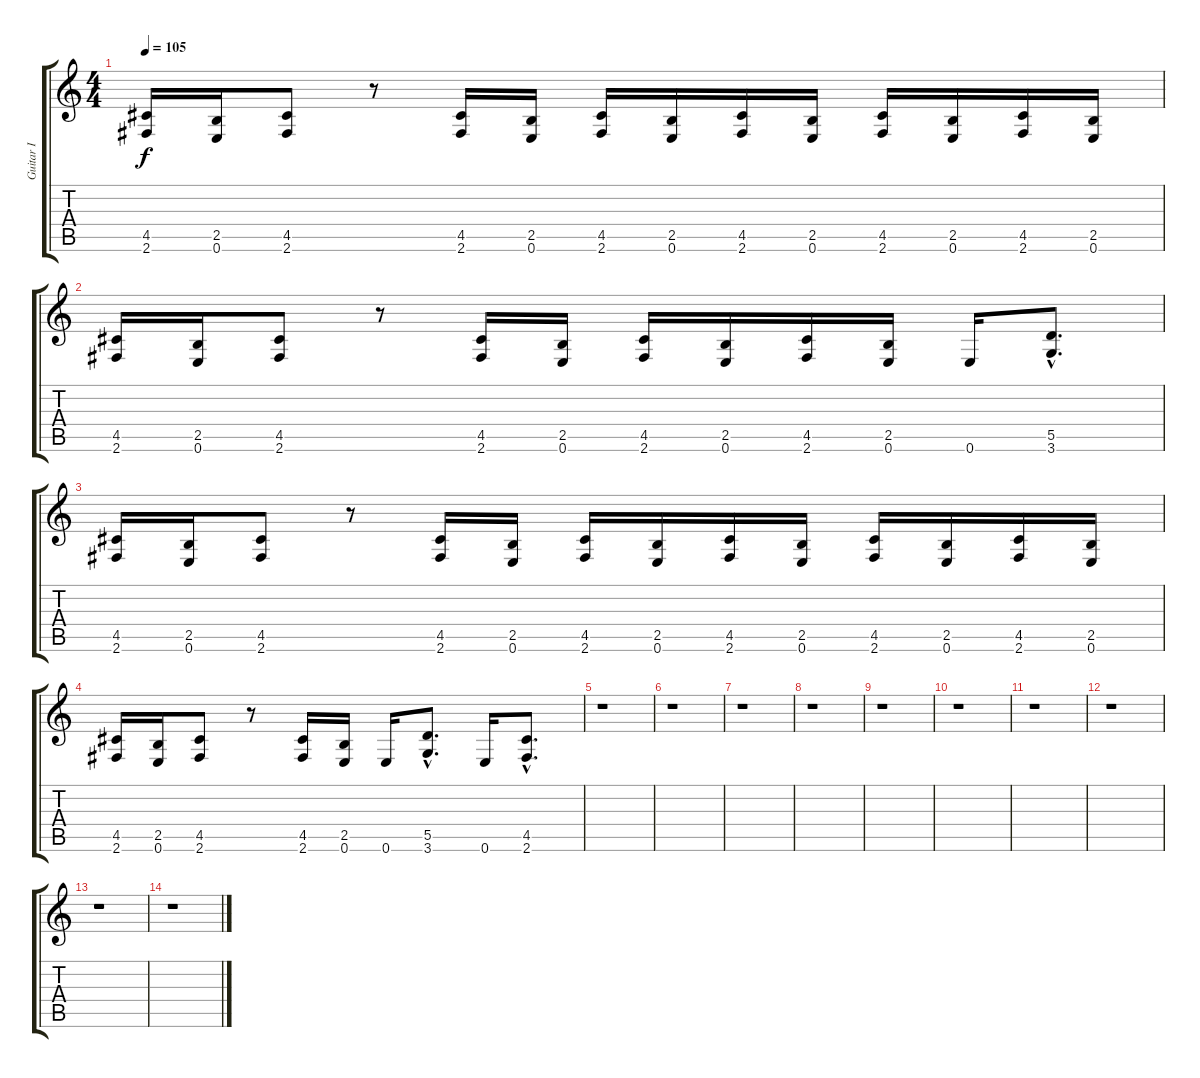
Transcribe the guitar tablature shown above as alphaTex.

\track ("Guitar I" "Guitar I") {instrument overdrivenguitar}
\staff {score tabs}
\tuning (E4 B3 G3 D3 A2 E2) {hide}
\ts (4 4)
\tempo 105
\clef g2
\ks c
(4.5 2.6).16{dy f} (2.5 0.6).16 (4.5 2.6).8 r.8 (4.5 2.6).16 (2.5 0.6).16 (4.5 2.6).16 (2.5 0.6).16 (4.5 2.6).16 (2.5 0.6).16 (4.5 2.6).16 (2.5 0.6).16 (4.5 2.6).16 (2.5 0.6).16 |
(4.5 2.6).16 (2.5 0.6).16 (4.5 2.6).8 r.8 (4.5 2.6).16 (2.5 0.6).16 (4.5 2.6).16 (2.5 0.6).16 (4.5 2.6).16 (2.5 0.6).16 0.6.16{instrument electricguitarmuted} (5.5{hac} 3.6{hac}).8{d instrument overdrivenguitar} |
(4.5 2.6).16 (2.5 0.6).16 (4.5 2.6).8 r.8 (4.5 2.6).16 (2.5 0.6).16 (4.5 2.6).16 (2.5 0.6).16 (4.5 2.6).16 (2.5 0.6).16 (4.5 2.6).16 (2.5 0.6).16 (4.5 2.6).16 (2.5 0.6).16 |
(4.5 2.6).16 (2.5 0.6).16 (4.5 2.6).8 r.8 (4.5 2.6).16 (2.5 0.6).16 0.6.16{instrument electricguitarmuted} (5.5{hac} 3.6{hac}).8{d instrument overdrivenguitar} 0.6.16{instrument electricguitarmuted} (4.5{hac} 2.6{hac}).8{d instrument overdrivenguitar} |
r.1 |
r.1 |
r.1 |
r.1 |
r.1 |
r.1 |
r.1 |
r.1 |
r.1 |
r.1
